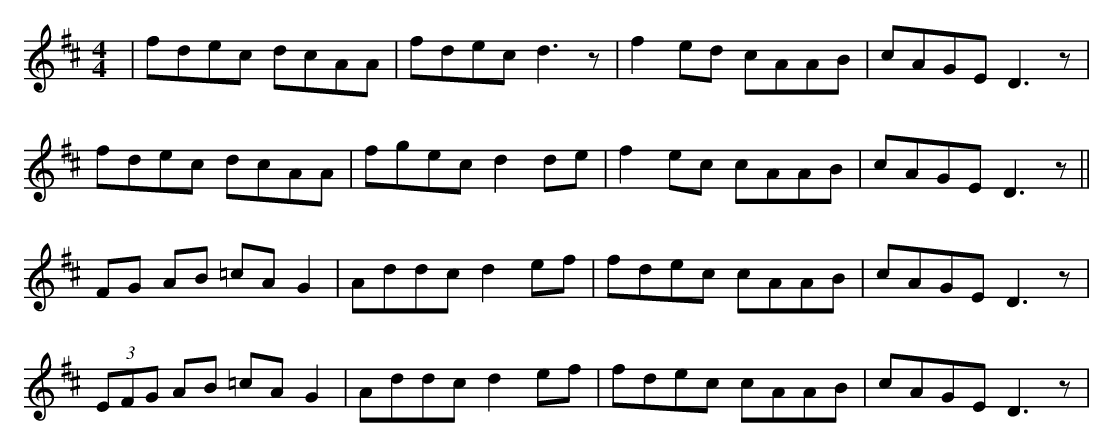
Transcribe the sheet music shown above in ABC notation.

X:1
M:4/4
K:D
|fdec dcAA|fdec d3z|f2ed cAAB|cAGE D3z|
fdec dcAA|fgec d2de|f2ec cAAB|cAGE D3z||
FG AB =cAG2|Addc d2ef|fdec cAAB|cAGE D3z|
(3EFG AB =cAG2|Addc d2ef|fdec cAAB|cAGE D3z|
